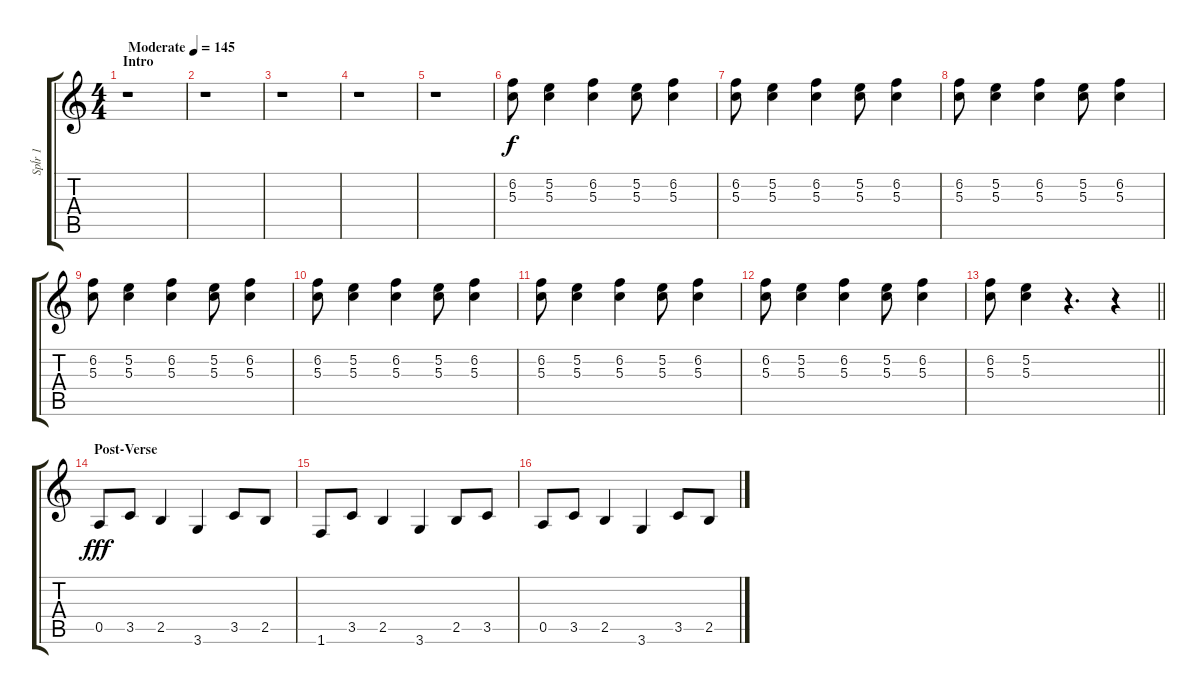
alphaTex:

\track ("Spĺr 1" "Spĺr 1") {instrument overdrivenguitar}
\staff {score tabs}
\tuning (E4 B3 G3 D3 A2 E2) {hide}
\ts (4 4)
\section ("" "Intro")
\tempo (145 "Moderate")
\clef g2
\ks c
r.1{dy f instrument overdrivenguitar} |
r.1 |
r.1 |
r.1 |
r.1 |
(6.2 5.3).8 (5.2 5.3).4 (6.2 5.3).4 (5.2 5.3).8 (6.2 5.3).4 |
(6.2 5.3).8 (5.2 5.3).4 (6.2 5.3).4 (5.2 5.3).8 (6.2 5.3).4 |
(6.2 5.3).8 (5.2 5.3).4 (6.2 5.3).4 (5.2 5.3).8 (6.2 5.3).4 |
(6.2 5.3).8 (5.2 5.3).4 (6.2 5.3).4 (5.2 5.3).8 (6.2 5.3).4 |
(6.2 5.3).8 (5.2 5.3).4 (6.2 5.3).4 (5.2 5.3).8 (6.2 5.3).4 |
(6.2 5.3).8 (5.2 5.3).4 (6.2 5.3).4 (5.2 5.3).8 (6.2 5.3).4 |
(6.2 5.3).8 (5.2 5.3).4 (6.2 5.3).4 (5.2 5.3).8 (6.2 5.3).4 |
\barLineRight lightlight
(6.2 5.3).8 (5.2 5.3).4 r.4{d} r.4 |
\section ("" "Post-Verse")
0.5.8{dy fff} 3.5.8 2.5.4 3.6.4 3.5.8 2.5.8 |
1.6.8 3.5.8 2.5.4 3.6.4 2.5.8 3.5.8 |
0.5.8 3.5.8 2.5.4 3.6.4 3.5.8 2.5.8
